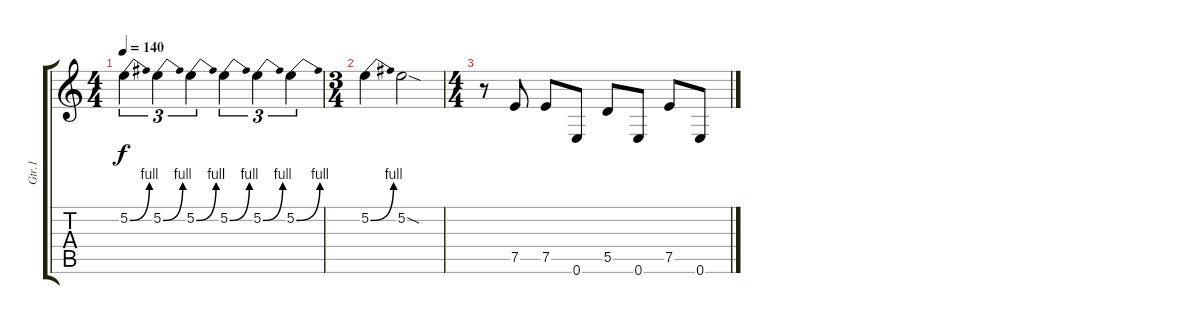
\track ("Gtr.1" "Gtr.1") {instrument distortionguitar}
\staff {score tabs}
\tuning (E4 B3 G3 D3 A2 E2) {hide}
\ts (4 4)
\tempo 140
\clef g2
\ks c
5.2{be (bend 0 0 60 4)}.4{tu (3 2) dy f} 5.2{be (bend 0 0 60 4)}.4{tu (3 2)} 5.2{be (bend 0 0 60 4)}.4{tu (3 2)} 5.2{be (bend 0 0 60 4)}.4{tu (3 2)} 5.2{be (bend 0 0 60 4)}.4{tu (3 2)} 5.2{be (bend 0 0 60 4)}.4{tu (3 2)} |
\ts (3 4)
5.2{be (bend 0 0 60 4)}.4 5.2{sod}.2 |
\ts (4 4)
r.8 7.5.8 7.5.8 0.6.8 5.5.8 0.6.8 7.5.8 0.6.8
